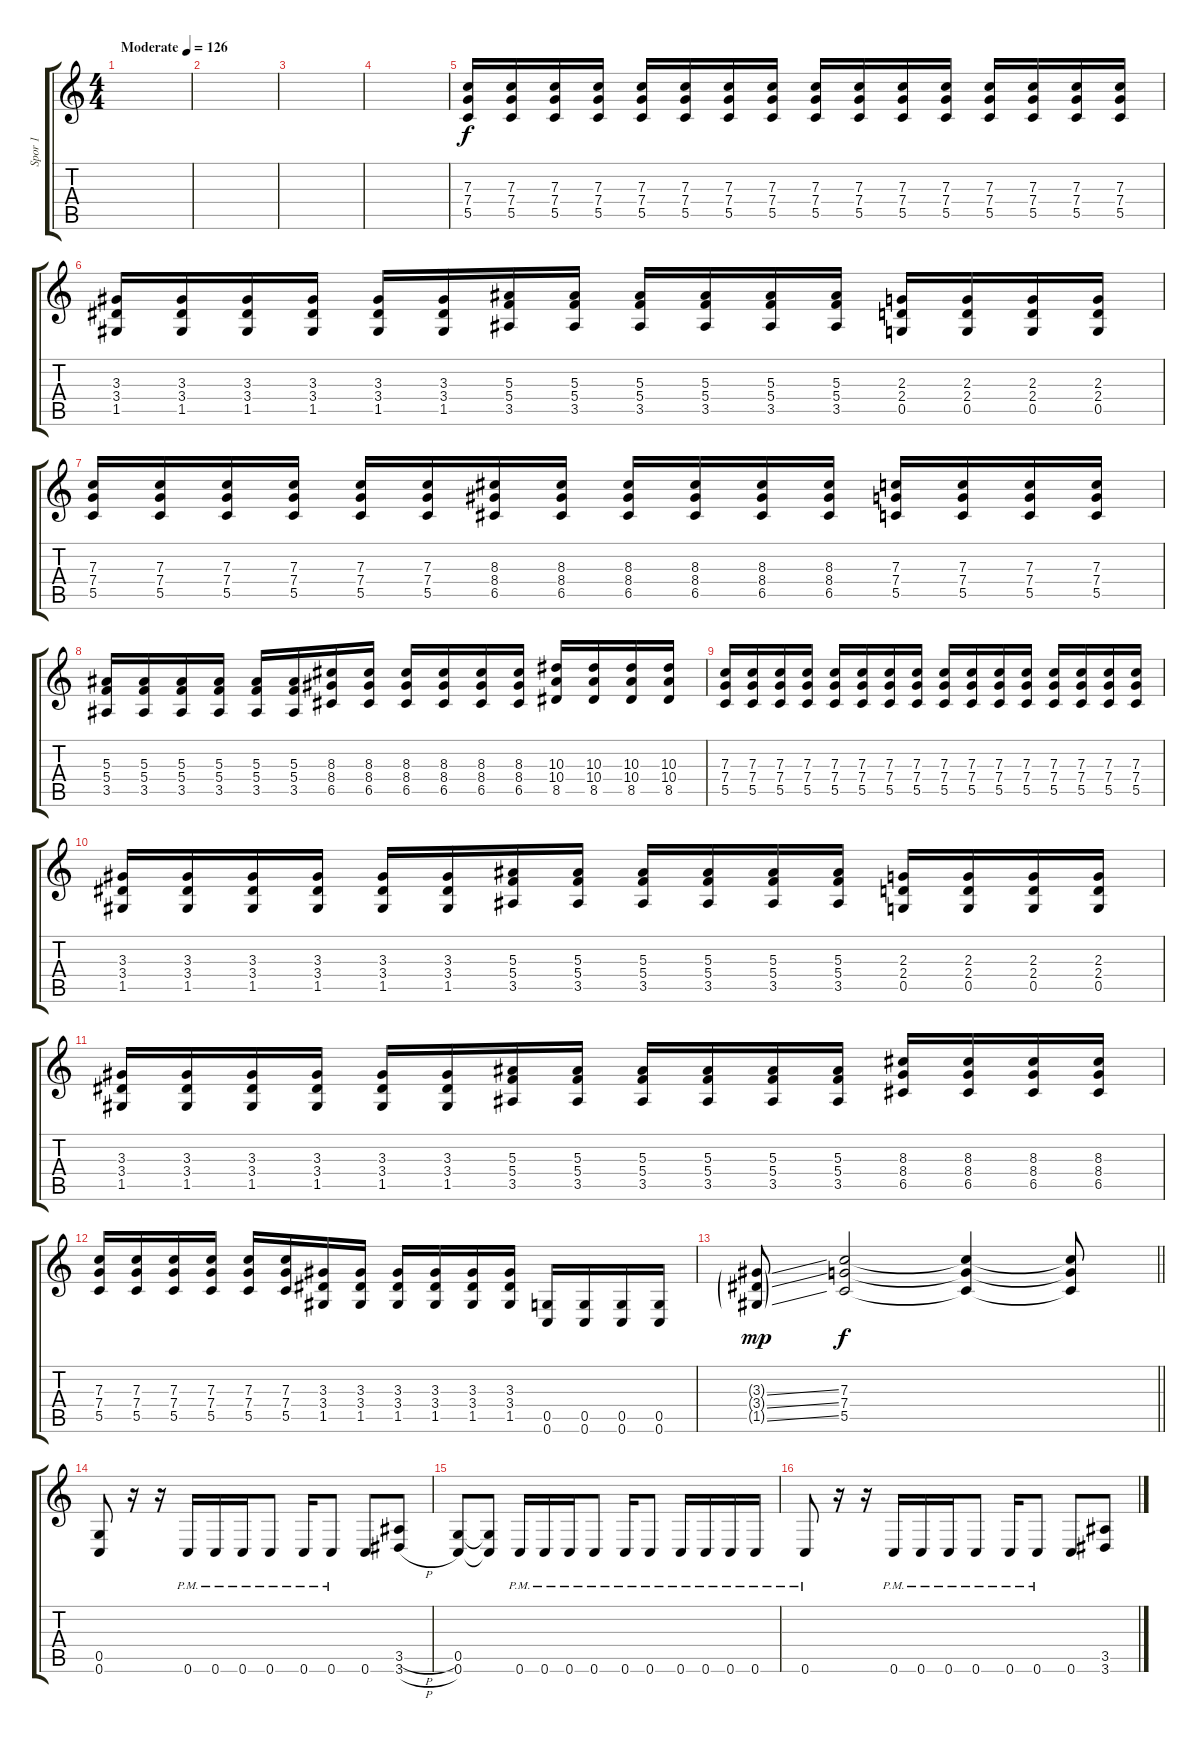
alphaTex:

\track ("Spor 1" "Spor 1") {instrument distortionguitar}
\staff {score tabs}
\tuning (D4 A3 F3 C3 G2 C2) {hide}
\ts (4 4)
\tempo (126 "Moderate")
\clef g2
\ks c
|
|
|
|
(7.3 7.4 5.5).16 (7.3 7.4 5.5).16 (7.3 7.4 5.5).16 (7.3 7.4 5.5).16 (7.3 7.4 5.5).16 (7.3 7.4 5.5).16 (7.3 7.4 5.5).16 (7.3 7.4 5.5).16 (7.3 7.4 5.5).16 (7.3 7.4 5.5).16 (7.3 7.4 5.5).16 (7.3 7.4 5.5).16 (7.3 7.4 5.5).16 (7.3 7.4 5.5).16 (7.3 7.4 5.5).16 (7.3 7.4 5.5).16 |
(3.3 3.4 1.5).16 (3.3 3.4 1.5).16 (3.3 3.4 1.5).16 (3.3 3.4 1.5).16 (3.3 3.4 1.5).16 (3.3 3.4 1.5).16 (5.3 5.4 3.5).16 (5.3 5.4 3.5).16 (5.3 5.4 3.5).16 (5.3 5.4 3.5).16 (5.3 5.4 3.5).16 (5.3 5.4 3.5).16 (2.3 2.4 0.5).16 (2.3 2.4 0.5).16 (2.3 2.4 0.5).16 (2.3 2.4 0.5).16 |
(7.3 7.4 5.5).16 (7.3 7.4 5.5).16 (7.3 7.4 5.5).16 (7.3 7.4 5.5).16 (7.3 7.4 5.5).16 (7.3 7.4 5.5).16 (8.3 8.4 6.5).16 (8.3 8.4 6.5).16 (8.3 8.4 6.5).16 (8.3 8.4 6.5).16 (8.3 8.4 6.5).16 (8.3 8.4 6.5).16 (7.3 7.4 5.5).16 (7.3 7.4 5.5).16 (7.3 7.4 5.5).16 (7.3 7.4 5.5).16 |
(5.3 5.4 3.5).16 (5.3 5.4 3.5).16 (5.3 5.4 3.5).16 (5.3 5.4 3.5).16 (5.3 5.4 3.5).16 (5.3 5.4 3.5).16 (8.3 8.4 6.5).16 (8.3 8.4 6.5).16 (8.3 8.4 6.5).16 (8.3 8.4 6.5).16 (8.3 8.4 6.5).16 (8.3 8.4 6.5).16 (10.3 10.4 8.5).16 (10.3 10.4 8.5).16 (10.3 10.4 8.5).16 (10.3 10.4 8.5).16 |
(7.3 7.4 5.5).16 (7.3 7.4 5.5).16 (7.3 7.4 5.5).16 (7.3 7.4 5.5).16 (7.3 7.4 5.5).16 (7.3 7.4 5.5).16 (7.3 7.4 5.5).16 (7.3 7.4 5.5).16 (7.3 7.4 5.5).16 (7.3 7.4 5.5).16 (7.3 7.4 5.5).16 (7.3 7.4 5.5).16 (7.3 7.4 5.5).16 (7.3 7.4 5.5).16 (7.3 7.4 5.5).16 (7.3 7.4 5.5).16 |
(3.3 3.4 1.5).16 (3.3 3.4 1.5).16 (3.3 3.4 1.5).16 (3.3 3.4 1.5).16 (3.3 3.4 1.5).16 (3.3 3.4 1.5).16 (5.3 5.4 3.5).16 (5.3 5.4 3.5).16 (5.3 5.4 3.5).16 (5.3 5.4 3.5).16 (5.3 5.4 3.5).16 (5.3 5.4 3.5).16 (2.3 2.4 0.5).16 (2.3 2.4 0.5).16 (2.3 2.4 0.5).16 (2.3 2.4 0.5).16 |
(3.3 3.4 1.5).16 (3.3 3.4 1.5).16 (3.3 3.4 1.5).16 (3.3 3.4 1.5).16 (3.3 3.4 1.5).16 (3.3 3.4 1.5).16 (5.3 5.4 3.5).16 (5.3 5.4 3.5).16 (5.3 5.4 3.5).16 (5.3 5.4 3.5).16 (5.3 5.4 3.5).16 (5.3 5.4 3.5).16 (8.3 8.4 6.5).16 (8.3 8.4 6.5).16 (8.3 8.4 6.5).16 (8.3 8.4 6.5).16 |
(7.3 7.4 5.5).16 (7.3 7.4 5.5).16 (7.3 7.4 5.5).16 (7.3 7.4 5.5).16 (7.3 7.4 5.5).16 (7.3 7.4 5.5).16 (3.3 3.4 1.5).16 (3.3 3.4 1.5).16 (3.3 3.4 1.5).16 (3.3 3.4 1.5).16 (3.3 3.4 1.5).16 (3.3 3.4 1.5).16 (0.5 0.6).16 (0.5 0.6).16 (0.5 0.6).16 (0.5 0.6).16 |
\barLineRight lightlight
(3.3{ss g} 3.4{ss g} 1.5{ss g}).8{dy mp} (7.3 7.4 5.5).2{dy f} (7.3{t} 7.4{t} 5.5{t}).4 (7.3{t} 7.4{t} 5.5{t}).8 |
(0.5 0.6).8 r.16 r.16 0.6{pm}.16 0.6{pm}.16 0.6{pm}.16 0.6{pm}.8 0.6{pm}.16 0.6{pm}.8 0.6.8 (3.5{h} 3.6{h}).8 |
(0.5 0.6).8 (0.5{t} 0.6{t}).8 0.6{pm}.16 0.6{pm}.16 0.6{pm}.16 0.6{pm}.8 0.6{pm}.16 0.6{pm}.8 0.6{pm}.16 0.6{pm}.16 0.6{pm}.16 0.6{pm}.16 |
0.6{pm}.8 r.16 r.16 0.6{pm}.16 0.6{pm}.16 0.6{pm}.16 0.6{pm}.8 0.6{pm}.16 0.6{pm}.8 0.6.8 (3.5{h} 3.6{h}).8
